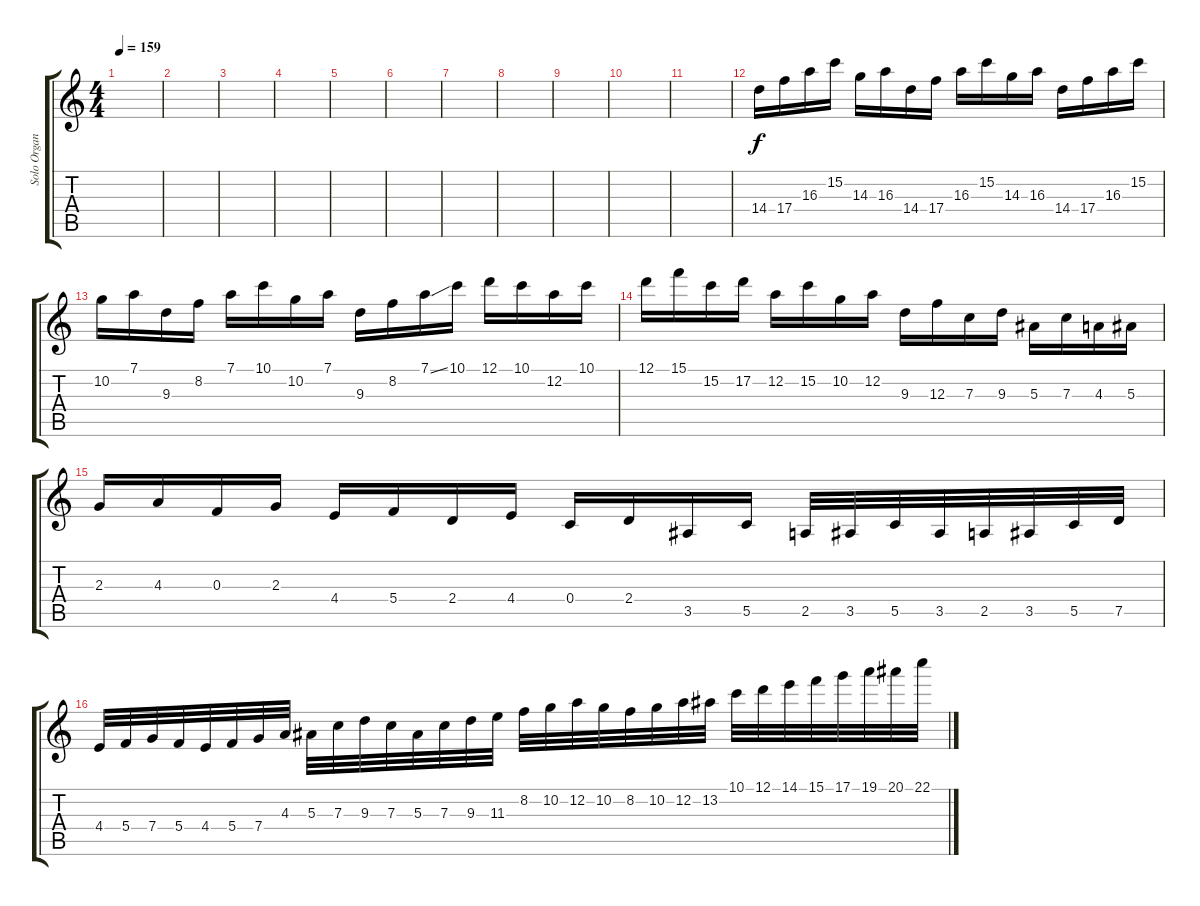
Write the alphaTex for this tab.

\track ("Solo Organ" "Solo Organ") {instrument overdrivenguitar}
\staff {score tabs}
\tuning (D4 A3 F3 C3 G2 C2) {hide}
\ts (4 4)
\tempo 159
\clef g2
\ks c
|
|
|
|
|
|
|
|
|
|
|
14.4.16{volume 13 balance 4 instrument lead1square} 17.4.16 16.3.16 15.2.16 14.3.16 16.3.16 14.4.16 17.4.16 16.3.16 15.2.16 14.3.16 16.3.16 14.4.16 17.4.16 16.3.16 15.2.16 |
10.2.16 7.1.16 9.3.16 8.2.16 7.1.16 10.1.16 10.2.16 7.1.16 9.3.16 8.2.16 7.1{ss}.16 10.1.16 12.1.16 10.1.16 12.2.16 10.1.16 |
12.1.16 15.1.16 15.2.16 17.2.16 12.2.16 15.2.16 10.2.16 12.2.16 9.3.16 12.3.16 7.3.16 9.3.16 5.3.16 7.3.16 4.3.16 5.3.16 |
2.3.16 4.3.16 0.3.16 2.3.16 4.4.16 5.4.16 2.4.16 4.4.16 0.4.16 2.4.16 3.5.16 5.5.16 2.5.32 3.5.32 5.5.32 3.5.32 2.5.32 3.5.32 5.5.32 7.5.32 |
4.4.32 5.4.32 7.4.32 5.4.32 4.4.32 5.4.32 7.4.32 4.3.32 5.3.32 7.3.32 9.3.32 7.3.32 5.3.32 7.3.32 9.3.32 11.3.32 8.2.32 10.2.32 12.2.32 10.2.32 8.2.32 10.2.32 12.2.32 13.2.32 10.1.32 12.1.32 14.1.32 15.1.32 17.1.32 19.1.32 20.1.32 22.1.32
